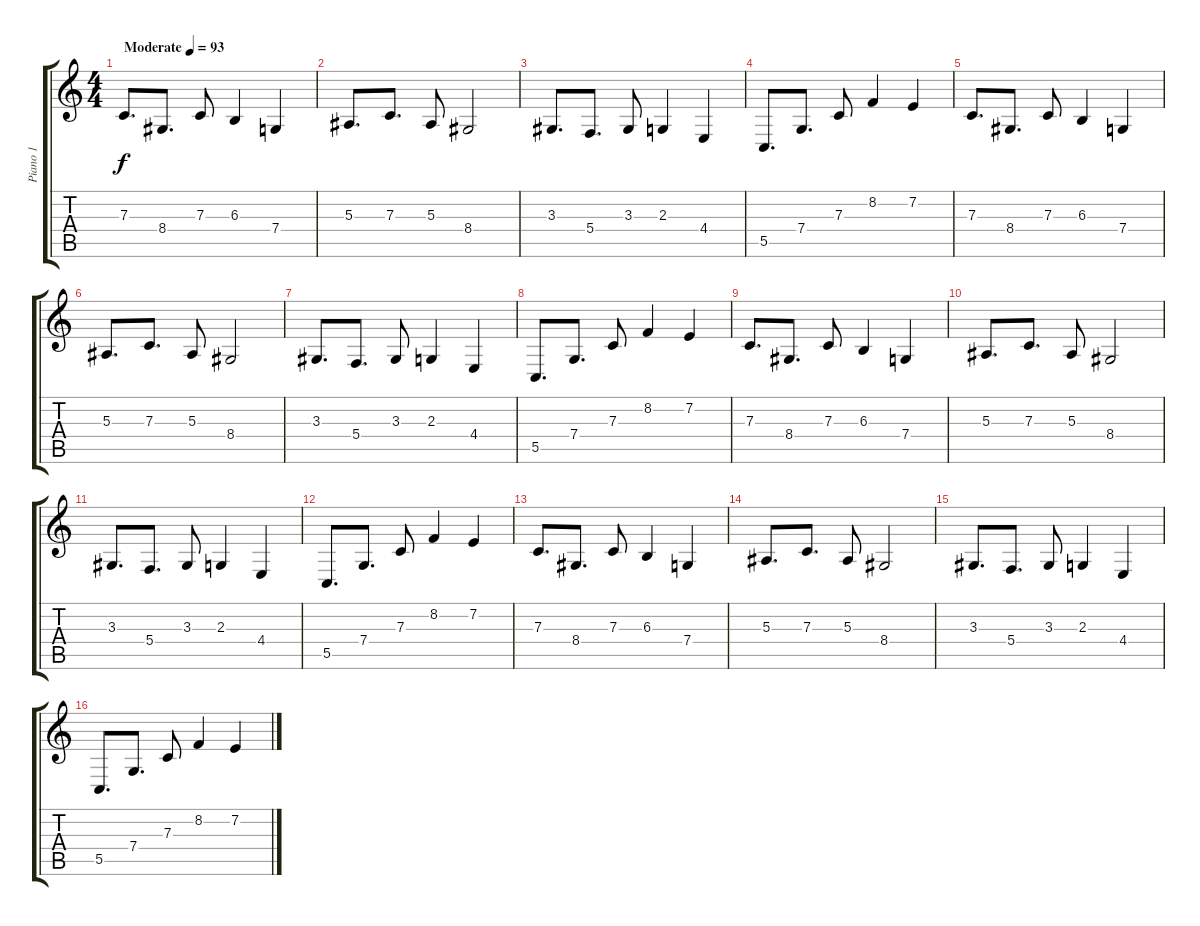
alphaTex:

\track ("Piano 1" "Piano 1") {instrument acousticgrandpiano}
\staff {score tabs}
\tuning (D4 A3 F3 C3 G2 C2) {hide}
\ts (4 4)
\tempo (93 "Moderate")
\clef g2
\ks c
7.3.8{d dy f instrument acousticgrandpiano} 8.4.8{d} 7.3.8 6.3.4 7.4.4 |
5.3.8{d} 7.3.8{d} 5.3.8 8.4.2 |
3.3.8{d} 5.4.8{d} 3.3.8 2.3.4 4.4.4 |
5.5.8{d} 7.4.8{d} 7.3.8 8.2.4 7.2.4 |
7.3.8{d} 8.4.8{d} 7.3.8 6.3.4 7.4.4 |
5.3.8{d} 7.3.8{d} 5.3.8 8.4.2 |
3.3.8{d} 5.4.8{d} 3.3.8 2.3.4 4.4.4 |
5.5.8{d} 7.4.8{d} 7.3.8 8.2.4 7.2.4 |
7.3.8{d} 8.4.8{d} 7.3.8 6.3.4 7.4.4 |
5.3.8{d} 7.3.8{d} 5.3.8 8.4.2 |
3.3.8{d} 5.4.8{d} 3.3.8 2.3.4 4.4.4 |
5.5.8{d} 7.4.8{d} 7.3.8 8.2.4 7.2.4 |
7.3.8{d} 8.4.8{d} 7.3.8 6.3.4 7.4.4 |
5.3.8{d} 7.3.8{d} 5.3.8 8.4.2 |
3.3.8{d} 5.4.8{d} 3.3.8 2.3.4 4.4.4 |
5.5.8{d} 7.4.8{d} 7.3.8 8.2.4 7.2.4
